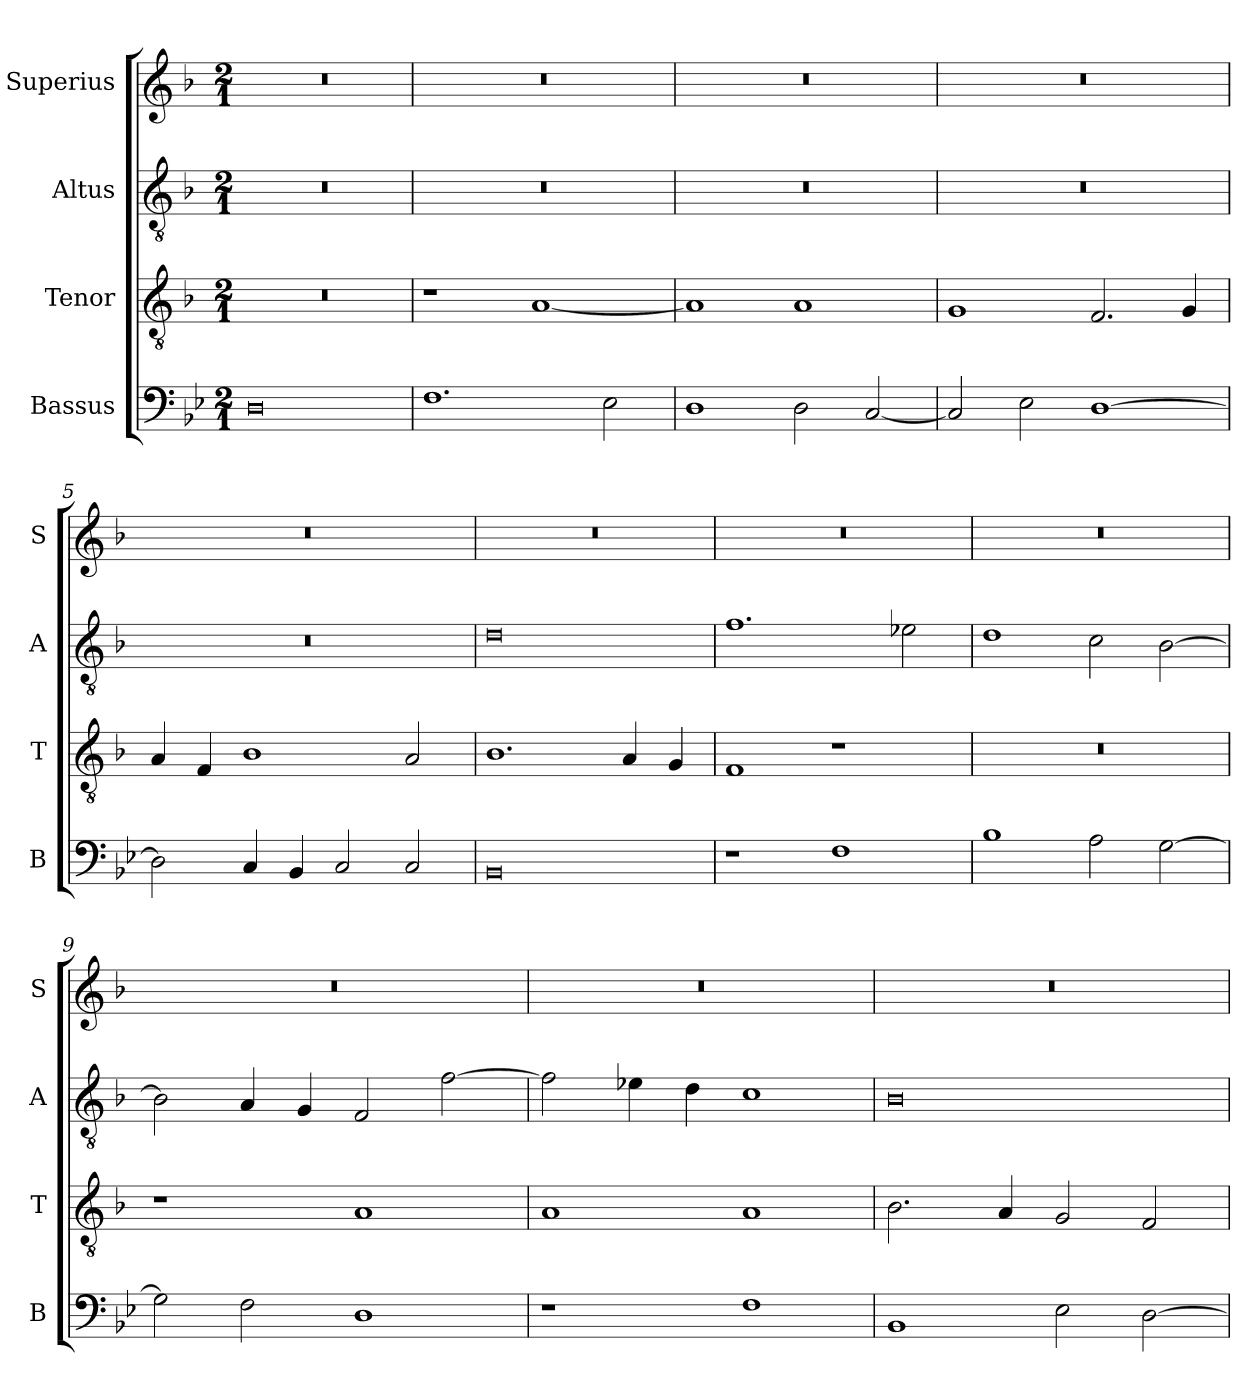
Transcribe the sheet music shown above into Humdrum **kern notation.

**kern	**kern	**kern	**kern
*part4	*part3	*part2	*part1
*staff4	*staff3	*staff2	*staff1
*I"Bassus	*I"Tenor	*I"Altus	*I"Superius
*I'B	*I'T	*I'A	*I'S
*clefF4	*clefGv2	*clefGv2	*clefG2
*k[b-e-]	*k[b-]	*k[b-]	*k[b-]
*M2/1	*M2/1	*M2/1	*M2/1
=1	=1	=1	=1
0D	0r	0r	0r
=2	=2	=2	=2
1.F	1r	0r	0r
.	[1A	.	.
2E-\	.	.	.
=3	=3	=3	=3
1D	1A]	0r	0r
2D\	1A	.	.
[2C/	.	.	.
=4	=4	=4	=4
2C/]	1G	0r	0r
2E-\	.	.	.
[1D	2.F/	.	.
.	4G/	.	.
=5	=5	=5	=5
2D\]	4A/	0r	0r
.	4F/	.	.
4C/	1B-	.	.
4BB-/	.	.	.
2C/	.	.	.
2C/	2A/	.	.
=6	=6	=6	=6
0BB-	1.B-	0d	0r
.	4A/	.	.
.	4G/	.	.
=7	=7	=7	=7
1r	1F	1.f	0r
1F	1r	.	.
.	.	2e-X\	.
=8	=8	=8	=8
1B-	0r	1d	0r
2A\	.	2c\	.
[2G\	.	[2B-\	.
=9	=9	=9	=9
2G\]	1r	2B-\]	0r
2F\	.	4A/	.
.	.	4G/	.
1D	1A	2F/	.
.	.	[2f\	.
=10	=10	=10	=10
1r	1A	2f\]	0r
.	.	4e-X\	.
.	.	4d\	.
1F	1A	1c	.
=11	=11	=11	=11
1BB-	2.B-\	0B-	0r
.	4A/	.	.
2E-\	2G/	.	.
[2D\	2F/	.	.
=	=	=	=
*-	*-	*-	*-
